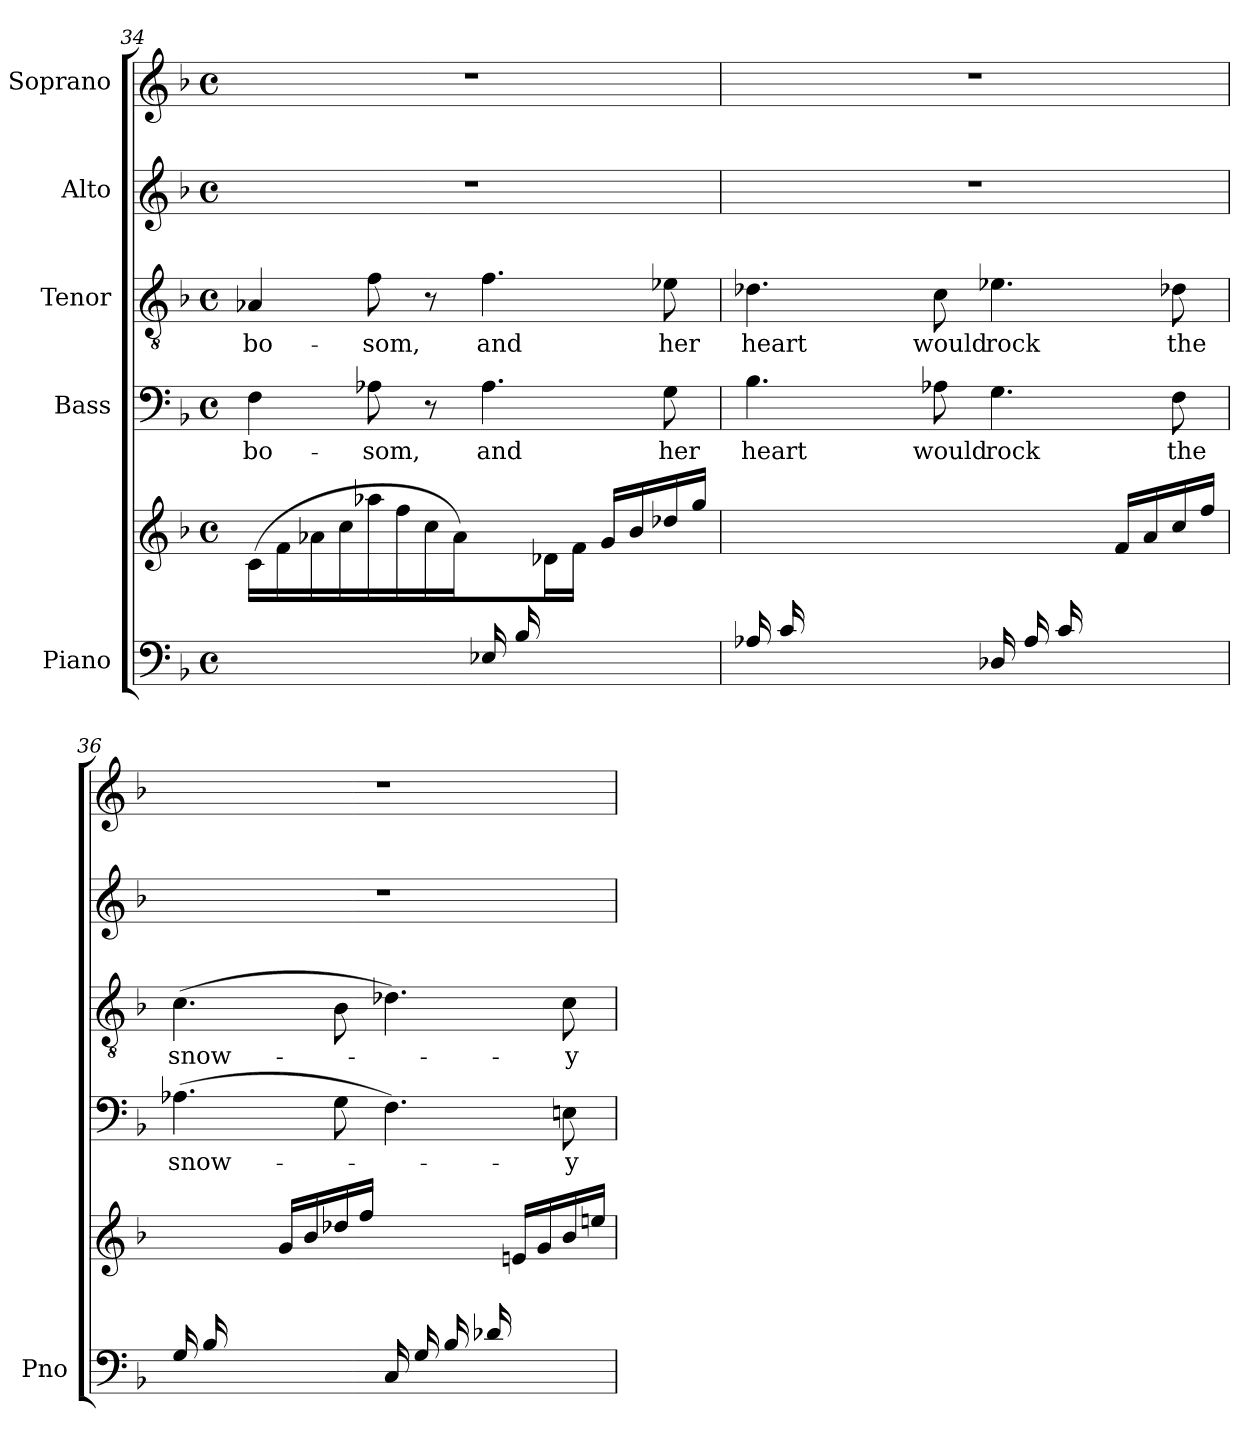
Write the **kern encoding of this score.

**kern	**kern	**kern	**text	**kern	**text	**kern	**kern
*part5	*part5	*part4	*part4	*part3	*part3	*part2	*part1
*staff6	*staff5	*staff4	*staff4	*staff3	*staff3	*staff2	*staff1
*I"Piano	*	*I"Bass	*	*I"Tenor	*	*I"Alto	*I"Soprano
*I'Pno	*	*	*	*	*	*	*
*clefF4	*clefG2	*clefF4	*	*clefGv2	*	*clefG2	*clefG2
*k[b-]	*k[b-]	*k[b-]	*	*k[b-]	*	*k[b-]	*k[b-]
*M4/4	*M4/4	*M4/4	*	*M4/4	*	*M4/4	*M4/4
*met(c)	*met(c)	*met(c)	*	*met(c)	*	*met(c)	*met(c)
=34	=34	=34	=34	=34	=34	=34	=34
*^	*	*	*	*	*	*	*
2ryy	1ryy	(16c\LL	4F\	bo-	4A-X/	bo-	1r	1r
.	.	16f\	.	.	.	.	.	.
.	.	16a-X\	.	.	.	.	.	.
.	.	16cc\JJ	.	.	.	.	.	.
.	.	16aa-X/LL	8A-X\	-som,	8f\	-som,	.	.
.	.	16ff/	.	.	.	.	.	.
.	.	16cc/	8r	.	8r	.	.	.
.	.	16a-/JJ)	.	.	.	.	.	.
(16E-X/LL	.	8ryy	4.A-\	and	4.f\	and	.	.
16B-/	.	.	.	.	.	.	.	.
4.ryy	.	16d-X\	.	.	.	.	.	.
.	.	16f\JJ	.	.	.	.	.	.
.	.	16g/LL	.	.	.	.	.	.
.	.	16b-/	.	.	.	.	.	.
.	.	16dd-X/	8G\	her	8e-X\	her	.	.
.	.	16gg/JJ)	.	.	.	.	.	.
=35	=35	=35	=35	=35	=35	=35	=35	=35
(16A-X/LL	1ryy	8ryy	4.B-\	heart	4.d-X\	heart	1r	1r
16c/	.	.	.	.	.	.	.	.
4.ryy	.	16e-X\	.	.	.	.	.	.
.	.	16g\JJ	.	.	.	.	.	.
.	.	16a-X/LL	.	.	.	.	.	.
.	.	16cc/	.	.	.	.	.	.
.	.	16ee-X/	8A-X\	would	8c\	would	.	.
.	.	16gg/JJ)	.	.	.	.	.	.
(16D-X/LL	.	8.ryy	4.G\	rock	4.e-X\	rock	.	.
16A-/	.	.	.	.	.	.	.	.
16c/	.	.	.	.	.	.	.	.
4ryy	.	16e-\JJ	.	.	.	.	.	.
.	.	16f/LL	.	.	.	.	.	.
.	.	16a-/	.	.	.	.	.	.
.	.	16cc/	8F\	the	8d-X\	the	.	.
16ryy	.	16ff/JJ)	.	.	.	.	.	.
=36	=36	=36	=36	=36	=36	=36	=36	=36
(16G/LL	1ryy	8ryy	(4.A-X\	snow-	(4.c\	snow-	1r	1r
16B-/	.	.	.	.	.	.	.	.
4.ryy	.	16d-X\	.	.	.	.	.	.
.	.	16f\JJ	.	.	.	.	.	.
.	.	16g/LL	.	.	.	.	.	.
.	.	16b-/	.	.	.	.	.	.
.	.	16dd-X/	8G\	.	8B-\	.	.	.
.	.	16ff/JJ)	.	.	.	.	.	.
(>16C/LL	.	4ryy	4.F\)	.	4.d-X\)	.	.	.
16G/	.	.	.	.	.	.	.	.
16B-/	.	.	.	.	.	.	.	.
16d-X/JJ	.	.	.	.	.	.	.	.
4ryy	.	16en/LL	.	.	.	.	.	.
.	.	16g/	.	.	.	.	.	.
.	.	16b-/	8En\	-y	8c\	-y	.	.
.	.	16een/JJ)	.	.	.	.	.	.
*v	*v	*	*	*	*	*	*	*
=	=	=	=	=	=	=	=
*-	*-	*-	*-	*-	*-	*-	*-
